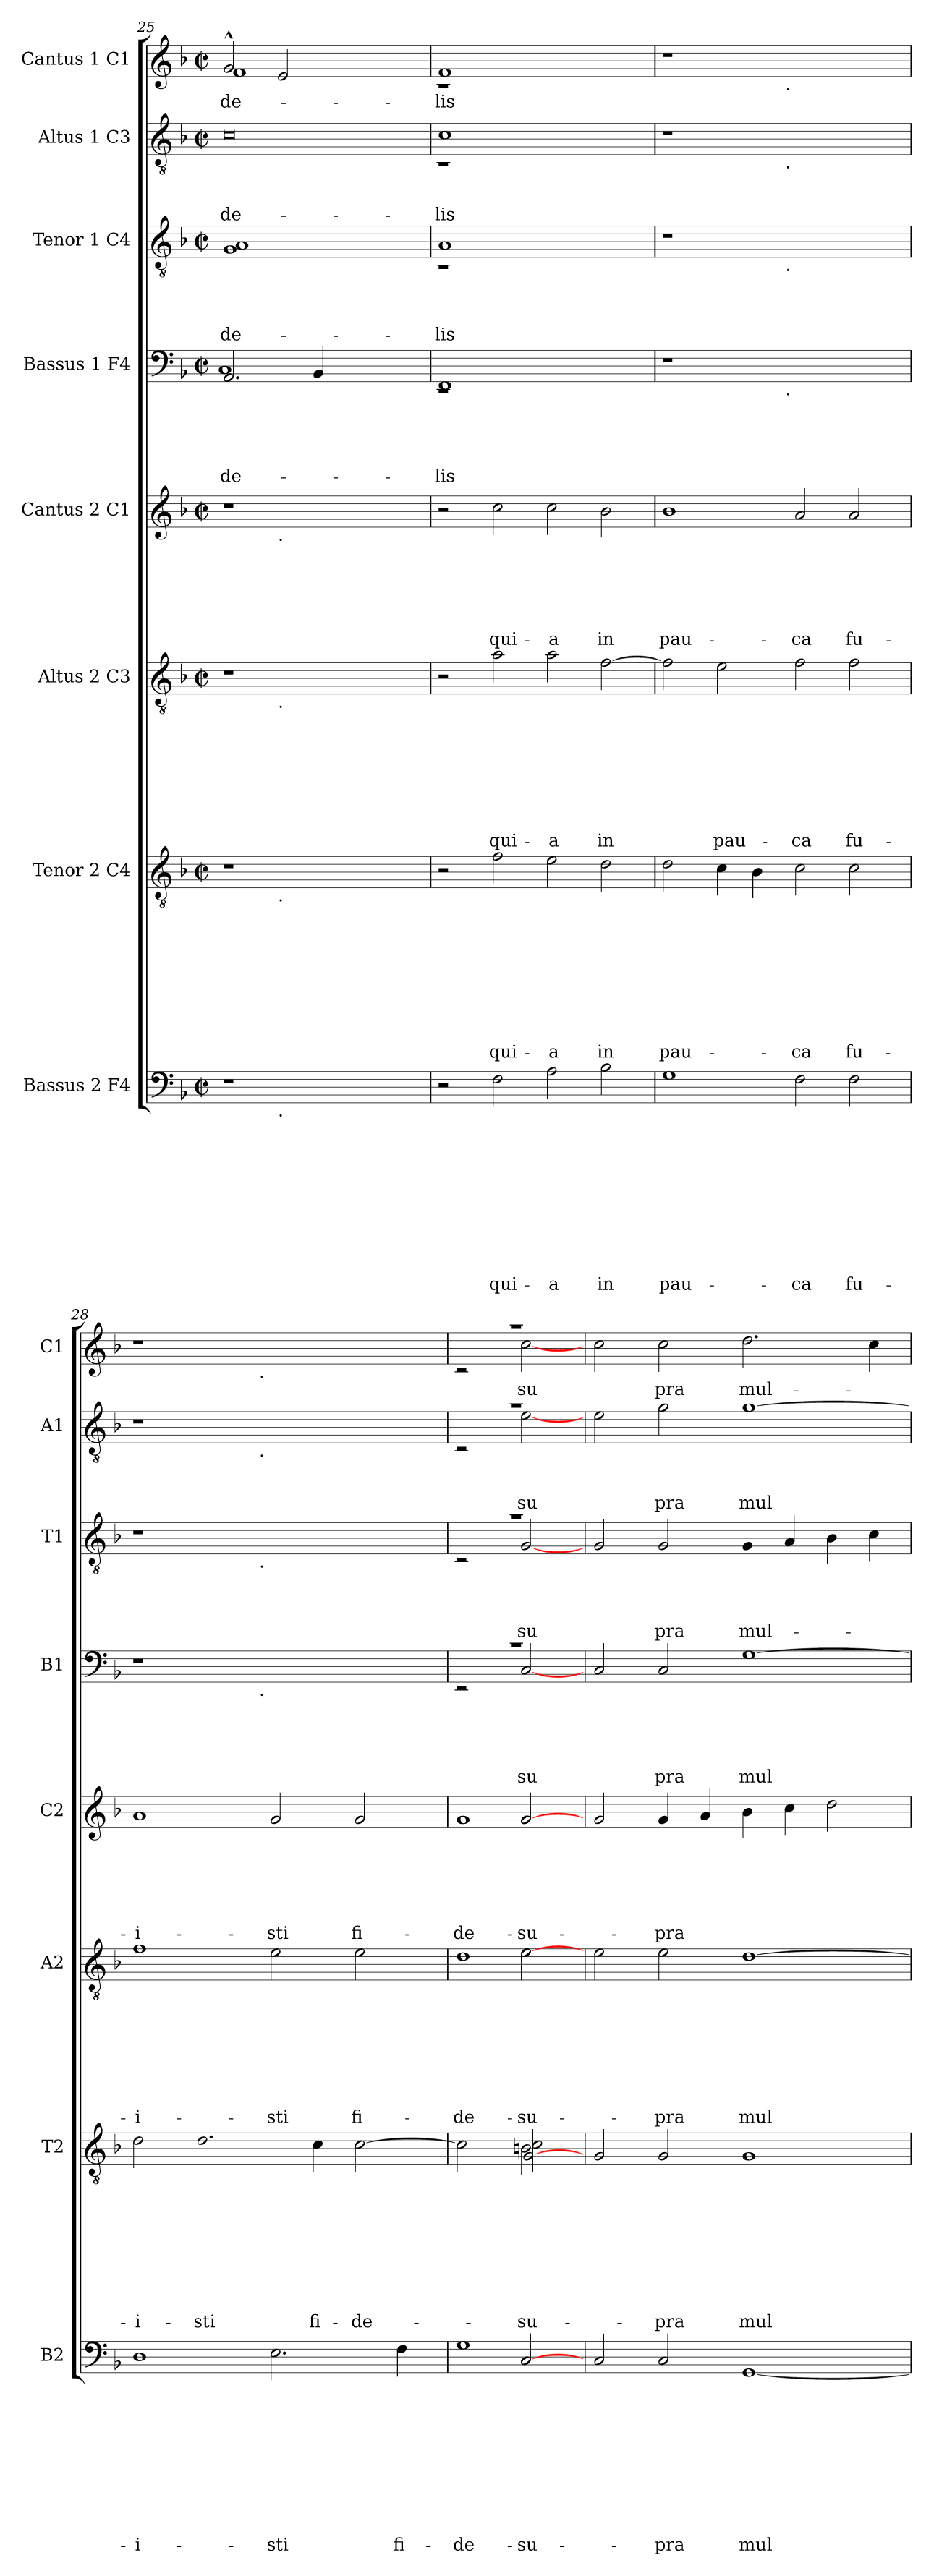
**kern	**text	**text	**text	**text	**text	**text	**text	**text	**text	**text	**kern	**text	**text	**text	**text	**text	**text	**text	**text	**text	**kern	**text	**text	**text	**text	**text	**text	**text	**text	**kern	**text	**text	**text	**text	**text	**text	**kern	**text	**text	**text	**text	**text	**kern	**text	**text	**text	**text	**kern	**text	**text	**text	**kern	**text
*part8	*part8	*part8	*part8	*part8	*part8	*part8	*part8	*part8	*part8	*part8	*part7	*part7	*part7	*part7	*part7	*part7	*part7	*part7	*part7	*part7	*part6	*part6	*part6	*part6	*part6	*part6	*part6	*part6	*part6	*part5	*part5	*part5	*part5	*part5	*part5	*part5	*part4	*part4	*part4	*part4	*part4	*part4	*part3	*part3	*part3	*part3	*part3	*part2	*part2	*part2	*part2	*part1	*part1
*staff8	*staff8	*staff8	*staff8	*staff8	*staff8	*staff8	*staff8	*staff8	*staff8	*staff8	*staff7	*staff7	*staff7	*staff7	*staff7	*staff7	*staff7	*staff7	*staff7	*staff7	*staff6	*staff6	*staff6	*staff6	*staff6	*staff6	*staff6	*staff6	*staff6	*staff5	*staff5	*staff5	*staff5	*staff5	*staff5	*staff5	*staff4	*staff4	*staff4	*staff4	*staff4	*staff4	*staff3	*staff3	*staff3	*staff3	*staff3	*staff2	*staff2	*staff2	*staff2	*staff1	*staff1
*I"Bassus 2 F4	*	*	*	*	*	*	*	*	*	*	*I"Tenor 2 C4	*	*	*	*	*	*	*	*	*	*I"Altus 2 C3	*	*	*	*	*	*	*	*	*I"Cantus 2 C1	*	*	*	*	*	*	*I"Bassus 1 F4	*	*	*	*	*	*I"Tenor 1 C4	*	*	*	*	*I"Altus 1 C3	*	*	*	*I"Cantus 1 C1	*
*I'B2	*	*	*	*	*	*	*	*	*	*	*I'T2	*	*	*	*	*	*	*	*	*	*I'A2	*	*	*	*	*	*	*	*	*I'C2	*	*	*	*	*	*	*I'B1	*	*	*	*	*	*I'T1	*	*	*	*	*I'A1	*	*	*	*I'C1	*
!!LO:PB:g=z
*clefF4	*	*	*	*	*	*	*	*	*	*	*clefGv2	*	*	*	*	*	*	*	*	*	*clefGv2	*	*	*	*	*	*	*	*	*clefG2	*	*	*	*	*	*	*clefF4	*	*	*	*	*	*clefGv2	*	*	*	*	*clefGv2	*	*	*	*clefG2	*
*k[b-]	*	*	*	*	*	*	*	*	*	*	*k[b-]	*	*	*	*	*	*	*	*	*	*k[b-]	*	*	*	*	*	*	*	*	*k[b-]	*	*	*	*	*	*	*k[b-]	*	*	*	*	*	*k[b-]	*	*	*	*	*k[b-]	*	*	*	*k[b-]	*
*F:	*	*	*	*	*	*	*	*	*	*	*F:	*	*	*	*	*	*	*	*	*	*F:	*	*	*	*	*	*	*	*	*F:	*	*	*	*	*	*	*F:	*	*	*	*	*	*F:	*	*	*	*	*F:	*	*	*	*F:	*
*M2/2	*	*	*	*	*	*	*	*	*	*	*M2/2	*	*	*	*	*	*	*	*	*	*M2/2	*	*	*	*	*	*	*	*	*M2/2	*	*	*	*	*	*	*M2/2	*	*	*	*	*	*M2/2	*	*	*	*	*M2/2	*	*	*	*M2/2	*
*met(c|)	*	*	*	*	*	*	*	*	*	*	*met(c|)	*	*	*	*	*	*	*	*	*	*met(c|)	*	*	*	*	*	*	*	*	*met(c|)	*	*	*	*	*	*	*met(c|)	*	*	*	*	*	*met(c|)	*	*	*	*	*met(c|)	*	*	*	*met(c|)	*
=25	=25	=25	=25	=25	=25	=25	=25	=25	=25	=25	=25	=25	=25	=25	=25	=25	=25	=25	=25	=25	=25	=25	=25	=25	=25	=25	=25	=25	=25	=25	=25	=25	=25	=25	=25	=25	=25	=25	=25	=25	=25	=25	=25	=25	=25	=25	=25	=25	=25	=25	=25	=25	=25
!	!	!	!	!	!	!	!	!	!	!	!	!	!	!	!	!	!	!	!	!	!	!	!	!	!	!	!	!	!	!	!	!	!	!	!	!	!	!	!	!	!	!LO:LY:b	!	!	!	!	!LO:LY:b	!	!	!	!LO:LY:b	!	!LO:LY:b
*^	*	*	*	*	*	*	*	*	*	*	*^	*	*	*	*	*	*	*	*	*	*^	*	*	*	*	*	*	*	*	*^	*	*	*	*	*	*	*^	*	*	*	*	*	*	*	*	*	*	*	*	*	*	*^	*
1r	2ryy	.	.	.	.	.	.	.	.	.	.	1r	2ryy	.	.	.	.	.	.	.	.	.	1r	2ryy	.	.	.	.	.	.	.	.	1r	2ryy	.	.	.	.	.	.	2.AA/	1C	.	.	.	.	-de-	1G 1A	.	.	.	-de-	0c	.	.	-de-	2g^^>/	1f	-de-
!	!	!	!	!	!	!	!	!	!	!	!	!	!	!	!	!	!	!	!	!	!	!	!	!	!	!	!	!	!	!	!	!	!	!LO:TX:b:t=.	!	!	!	!	!	!	!	!	!	!	!	!	!	!	!	!	!	!	!	!	!	!	!	!	!
!	!	!	!	!	!	!	!	!	!	!	!	!	!	!	!	!	!	!	!	!	!	!	!	!LO:TX:b:t=.	!	!	!	!	!	!	!	!	!	!	!	!	!	!	!	!	!	!	!	!	!	!	!	!	!	!	!	!	!	!	!	!	!	!	!
!	!	!	!	!	!	!	!	!	!	!	!	!	!LO:TX:b:t=.	!	!	!	!	!	!	!	!	!	!	!	!	!	!	!	!	!	!	!	!	!	!	!	!	!	!	!	!	!	!	!	!	!	!	!	!	!	!	!	!	!	!	!	!	!	!
!	!LO:TX:b:t=.	!	!	!	!	!	!	!	!	!	!	!	!	!	!	!	!	!	!	!	!	!	!	!	!	!	!	!	!	!	!	!	!	!	!	!	!	!	!	!	!	!	!	!	!	!	!	!	!	!	!	!	!	!	!	!	!	!	!
.	1.ryy	.	.	.	.	.	.	.	.	.	.	.	1.ryy	.	.	.	.	.	.	.	.	.	.	1.ryy	.	.	.	.	.	.	.	.	.	1.ryy	.	.	.	.	.	.	.	.	.	.	.	.	.	.	.	.	.	.	.	.	.	.	2e/	.	.
.	.	.	.	.	.	.	.	.	.	.	.	.	.	.	.	.	.	.	.	.	.	.	.	.	.	.	.	.	.	.	.	.	.	.	.	.	.	.	.	.	4BB-/	.	.	.	.	.	.	.	.	.	.	.	.	.	.	.	.	.	.
1ryy	.	.	.	.	.	.	.	.	.	.	.	1ryy	.	.	.	.	.	.	.	.	.	.	1ryy	.	.	.	.	.	.	.	.	.	1ryy	.	.	.	.	.	.	.	1ryy	1ryy	.	.	.	.	.	1ryy	.	.	.	.	.	.	.	.	1ryy	1ryy	.
=26	=26	=26	=26	=26	=26	=26	=26	=26	=26	=26	=26	=26	=26	=26	=26	=26	=26	=26	=26	=26	=26	=26	=26	=26	=26	=26	=26	=26	=26	=26	=26	=26	=26	=26	=26	=26	=26	=26	=26	=26	=26	=26	=26	=26	=26	=26	=26	=26	=26	=26	=26	=26	=26	=26	=26	=26	=26	=26	=26
*	*	*	*	*	*	*	*	*	*	*	*	*	*	*	*	*	*	*	*	*	*	*	*	*	*	*	*	*	*	*	*	*	*	*	*	*	*	*	*	*	*	*	*	*	*	*	*	*^	*	*	*	*	*^	*	*	*	*	*	*
!	!	!	!	!	!	!	!	!	!	!	!	!	!	!	!	!	!	!	!	!	!	!	!	!	!	!	!	!	!	!	!	!	!	!	!	!	!	!	!	!	!	!LO:N:vis=1	!	!	!	!	!LO:LY:b	!	!LO:N:vis=1	!	!	!	!LO:LY:b	!	!LO:N:vis=1	!	!	!LO:LY:b	!	!LO:N:vis=1	!LO:LY:b
*v	*v	*	*	*	*	*	*	*	*	*	*	*	*	*	*	*	*	*	*	*	*	*	*v	*v	*	*	*	*	*	*	*	*	*v	*v	*	*	*	*	*	*	*	*	*	*	*	*	*	*	*	*	*	*	*	*	*	*	*	*	*	*	*
*	*	*	*	*	*	*	*	*	*	*	*v	*v	*	*	*	*	*	*	*	*	*	*	*	*	*	*	*	*	*	*	*	*	*	*	*	*	*	*	*	*	*	*	*	*	*	*	*	*	*	*	*	*	*	*	*	*	*	*
2r	.	.	.	.	.	.	.	.	.	.	2r	.	.	.	.	.	.	.	.	.	2r	.	.	.	.	.	.	.	.	2r	.	.	.	.	.	.	1FF	0rEE	.	.	.	.	-lis	1A	0rC	.	.	.	-lis	1c	0rC	.	.	-lis	1f	0rc	-lis
!	!	!	!	!	!	!	!	!	!	!LO:LY:b	!	!	!	!	!	!	!	!	!	!LO:LY:b	!	!	!	!	!	!	!	!	!LO:LY:b	!	!	!	!	!	!	!LO:LY:b	!	!	!	!	!	!	!	!	!	!	!	!	!	!	!	!	!	!	!	!	!
2F\	.	.	.	.	.	.	.	.	.	qui-	2f\	.	.	.	.	.	.	.	.	qui-	2a\	.	.	.	.	.	.	.	qui-	2cc\	.	.	.	.	.	qui-	.	.	.	.	.	.	.	.	.	.	.	.	.	.	.	.	.	.	.	.	.
!	!	!	!	!	!	!	!	!	!	!LO:LY:b	!	!	!	!	!	!	!	!	!	!LO:LY:b	!	!	!	!	!	!	!	!	!LO:LY:b	!	!	!	!	!	!	!LO:LY:b	!	!	!	!	!	!	!	!	!	!	!	!	!	!	!	!	!	!	!	!	!
2A\	.	.	.	.	.	.	.	.	.	-a	2e\	.	.	.	.	.	.	.	.	-a	2a\	.	.	.	.	.	.	.	-a	2cc\	.	.	.	.	.	-a	1ryy	.	.	.	.	.	.	1ryy	.	.	.	.	.	1ryy	.	.	.	.	1ryy	.	.
!	!	!	!	!	!	!	!	!	!	!LO:LY:b	!	!	!	!	!	!	!	!	!	!LO:LY:b	!	!	!	!	!	!	!	!	!LO:LY:b	!	!	!	!	!	!	!LO:LY:b	!	!	!	!	!	!	!	!	!	!	!	!	!	!	!	!	!	!	!	!	!
2B-\	.	.	.	.	.	.	.	.	.	in	2d\	.	.	.	.	.	.	.	.	in	[>2f\	.	.	.	.	.	.	.	in	2b-\	.	.	.	.	.	in	.	.	.	.	.	.	.	.	.	.	.	.	.	.	.	.	.	.	.	.	.
=27	=27	=27	=27	=27	=27	=27	=27	=27	=27	=27	=27	=27	=27	=27	=27	=27	=27	=27	=27	=27	=27	=27	=27	=27	=27	=27	=27	=27	=27	=27	=27	=27	=27	=27	=27	=27	=27	=27	=27	=27	=27	=27	=27	=27	=27	=27	=27	=27	=27	=27	=27	=27	=27	=27	=27	=27	=27
!	!	!	!	!	!	!	!	!	!	!LO:LY:b	!	!	!	!	!	!	!	!	!	!LO:LY:b	!	!	!	!	!	!	!	!	!	!	!	!	!	!	!	!LO:LY:b	!	!	!	!	!	!	!	!	!	!	!	!	!	!	!	!	!	!	!	!	!
1G	.	.	.	.	.	.	.	.	.	pau-	2d\	.	.	.	.	.	.	.	.	pau-	2f\]	.	.	.	.	.	.	.	.	1b-	.	.	.	.	.	pau-	1r	2ryy	.	.	.	.	.	1r	2ryy	.	.	.	.	1r	2ryy	.	.	.	1r	2ryy	.
!	!	!	!	!	!	!	!	!	!	!	!	!	!	!	!	!	!	!	!	!	!	!	!	!	!	!	!	!	!LO:LY:b	!	!	!	!	!	!	!	!	!	!	!	!	!	!	!	!	!	!	!	!	!	!	!	!	!	!	!	!
.	.	.	.	.	.	.	.	.	.	.	4c\	.	.	.	.	.	.	.	.	.	2e\	.	.	.	.	.	.	.	pau-	.	.	.	.	.	.	.	.	4...ryy	.	.	.	.	.	.	4...ryy	.	.	.	.	.	4...ryy	.	.	.	.	4...ryy	.
.	.	.	.	.	.	.	.	.	.	.	4B-\	.	.	.	.	.	.	.	.	.	.	.	.	.	.	.	.	.	.	.	.	.	.	.	.	.	.	.	.	.	.	.	.	.	.	.	.	.	.	.	.	.	.	.	.	.	.
!	!	!	!	!	!	!	!	!	!	!	!	!	!	!	!	!	!	!	!	!	!	!	!	!	!	!	!	!	!	!	!	!	!	!	!	!	!	!	!	!	!	!	!	!	!	!	!	!	!	!	!	!	!	!	!	!LO:TX:b:t=.	!
!	!	!	!	!	!	!	!	!	!	!	!	!	!	!	!	!	!	!	!	!	!	!	!	!	!	!	!	!	!	!	!	!	!	!	!	!	!	!	!	!	!	!	!	!	!	!	!	!	!	!	!LO:TX:b:t=.	!	!	!	!	!	!
!	!	!	!	!	!	!	!	!	!	!	!	!	!	!	!	!	!	!	!	!	!	!	!	!	!	!	!	!	!	!	!	!	!	!	!	!	!	!	!	!	!	!	!	!	!LO:TX:b:t=.	!	!	!	!	!	!	!	!	!	!	!	!
!	!	!	!	!	!	!	!	!	!	!	!	!	!	!	!	!	!	!	!	!	!	!	!	!	!	!	!	!	!	!	!	!	!	!	!	!	!	!LO:TX:b:t=.	!	!	!	!	!	!	!	!	!	!	!	!	!	!	!	!	!	!	!
.	.	.	.	.	.	.	.	.	.	.	.	.	.	.	.	.	.	.	.	.	.	.	.	.	.	.	.	.	.	.	.	.	.	.	.	.	.	1ryy	.	.	.	.	.	.	1ryy	.	.	.	.	.	1ryy	.	.	.	.	1ryy	.
!	!	!	!	!	!	!	!	!	!	!LO:LY:b	!	!	!	!	!	!	!	!	!	!LO:LY:b	!	!	!	!	!	!	!	!	!LO:LY:b	!	!	!	!	!	!	!LO:LY:b	!	!	!	!	!	!	!	!	!	!	!	!	!	!	!	!	!	!	!	!	!
2F\	.	.	.	.	.	.	.	.	.	-ca	2c\	.	.	.	.	.	.	.	.	-ca	2f\	.	.	.	.	.	.	.	-ca	2a/	.	.	.	.	.	-ca	1ryy	.	.	.	.	.	.	1ryy	.	.	.	.	.	1ryy	.	.	.	.	1ryy	.	.
!	!	!	!	!	!	!	!	!	!	!LO:LY:b	!	!	!	!	!	!	!	!	!	!LO:LY:b	!	!	!	!	!	!	!	!	!LO:LY:b	!	!	!	!	!	!	!LO:LY:b	!	!	!	!	!	!	!	!	!	!	!	!	!	!	!	!	!	!	!	!	!
2F\	.	.	.	.	.	.	.	.	.	fu-	2c\	.	.	.	.	.	.	.	.	fu-	2f\	.	.	.	.	.	.	.	fu-	2a/	.	.	.	.	.	fu-	.	.	.	.	.	.	.	.	.	.	.	.	.	.	.	.	.	.	.	.	.
.	.	.	.	.	.	.	.	.	.	.	.	.	.	.	.	.	.	.	.	.	.	.	.	.	.	.	.	.	.	.	.	.	.	.	.	.	.	32ryy	.	.	.	.	.	.	32ryy	.	.	.	.	.	32ryy	.	.	.	.	32ryy	.
=28	=28	=28	=28	=28	=28	=28	=28	=28	=28	=28	=28	=28	=28	=28	=28	=28	=28	=28	=28	=28	=28	=28	=28	=28	=28	=28	=28	=28	=28	=28	=28	=28	=28	=28	=28	=28	=28	=28	=28	=28	=28	=28	=28	=28	=28	=28	=28	=28	=28	=28	=28	=28	=28	=28	=28	=28	=28
!	!	!	!	!	!	!	!	!	!	!LO:LY:b:rj	!	!	!	!	!	!	!	!	!	!LO:LY:b	!	!	!	!	!	!	!	!	!LO:LY:b:rj	!	!	!	!	!	!	!LO:LY:b:rj	!	!	!	!	!	!	!	!	!	!	!	!	!	!	!	!	!	!	!	!	!
1D	.	.	.	.	.	.	.	.	.	-i-	2d\	.	.	.	.	.	.	.	.	-i-	1f	.	.	.	.	.	.	.	-i-	1a	.	.	.	.	.	-i-	1r	2ryy	.	.	.	.	.	1r	2ryy	.	.	.	.	1r	2ryy	.	.	.	1r	2ryy	.
!	!	!	!	!	!	!	!	!	!	!	!	!	!	!	!	!	!	!	!	!LO:LY:b	!	!	!	!	!	!	!	!	!	!	!	!	!	!	!	!	!	!	!	!	!	!	!	!	!	!	!	!	!	!	!	!	!	!	!	!	!
.	.	.	.	.	.	.	.	.	.	.	2.d\	.	.	.	.	.	.	.	.	-sti	.	.	.	.	.	.	.	.	.	.	.	.	.	.	.	.	.	4...ryy	.	.	.	.	.	.	4...ryy	.	.	.	.	.	4...ryy	.	.	.	.	4...ryy	.
!	!	!	!	!	!	!	!	!	!	!	!	!	!	!	!	!	!	!	!	!	!	!	!	!	!	!	!	!	!	!	!	!	!	!	!	!	!	!	!	!	!	!	!	!	!	!	!	!	!	!	!	!	!	!	!	!LO:TX:b:t=.	!
!	!	!	!	!	!	!	!	!	!	!	!	!	!	!	!	!	!	!	!	!	!	!	!	!	!	!	!	!	!	!	!	!	!	!	!	!	!	!	!	!	!	!	!	!	!	!	!	!	!	!	!LO:TX:b:t=.	!	!	!	!	!	!
!	!	!	!	!	!	!	!	!	!	!	!	!	!	!	!	!	!	!	!	!	!	!	!	!	!	!	!	!	!	!	!	!	!	!	!	!	!	!	!	!	!	!	!	!	!LO:TX:b:t=.	!	!	!	!	!	!	!	!	!	!	!	!
!	!	!	!	!	!	!	!	!	!	!	!	!	!	!	!	!	!	!	!	!	!	!	!	!	!	!	!	!	!	!	!	!	!	!	!	!	!	!LO:TX:b:t=.	!	!	!	!	!	!	!	!	!	!	!	!	!	!	!	!	!	!	!
.	.	.	.	.	.	.	.	.	.	.	.	.	.	.	.	.	.	.	.	.	.	.	.	.	.	.	.	.	.	.	.	.	.	.	.	.	.	1ryy	.	.	.	.	.	.	1ryy	.	.	.	.	.	1ryy	.	.	.	.	1ryy	.
!	!	!	!	!	!	!	!	!	!	!LO:LY:b	!	!	!	!	!	!	!	!	!	!	!	!	!	!	!	!	!	!	!LO:LY:b	!	!	!	!	!	!	!LO:LY:b	!	!	!	!	!	!	!	!	!	!	!	!	!	!	!	!	!	!	!	!	!
2.E\	.	.	.	.	.	.	.	.	.	-sti	.	.	.	.	.	.	.	.	.	.	2e\	.	.	.	.	.	.	.	-sti	2g/	.	.	.	.	.	-sti	1ryy	.	.	.	.	.	.	1ryy	.	.	.	.	.	1ryy	.	.	.	.	1ryy	.	.
!	!	!	!	!	!	!	!	!	!	!	!	!	!	!	!	!	!	!	!	!LO:LY:b	!	!	!	!	!	!	!	!	!	!	!	!	!	!	!	!	!	!	!	!	!	!	!	!	!	!	!	!	!	!	!	!	!	!	!	!	!
.	.	.	.	.	.	.	.	.	.	.	4c\	.	.	.	.	.	.	.	.	fi-	.	.	.	.	.	.	.	.	.	.	.	.	.	.	.	.	.	.	.	.	.	.	.	.	.	.	.	.	.	.	.	.	.	.	.	.	.
!	!	!	!	!	!	!	!	!	!	!	!	!	!	!	!	!	!	!	!	!LO:LY:b	!	!	!	!	!	!	!	!	!LO:LY:b	!	!	!	!	!	!	!LO:LY:b	!	!	!	!	!	!	!	!	!	!	!	!	!	!	!	!	!	!	!	!	!
.	.	.	.	.	.	.	.	.	.	.	[>2c\	.	.	.	.	.	.	.	.	-de-	2e\	.	.	.	.	.	.	.	fi-	2g/	.	.	.	.	.	fi-	.	.	.	.	.	.	.	.	.	.	.	.	.	.	.	.	.	.	.	.	.
!	!	!	!	!	!	!	!	!	!	!LO:LY:b	!	!	!	!	!	!	!	!	!	!	!	!	!	!	!	!	!	!	!	!	!	!	!	!	!	!	!	!	!	!	!	!	!	!	!	!	!	!	!	!	!	!	!	!	!	!	!
4F\	.	.	.	.	.	.	.	.	.	fi-	.	.	.	.	.	.	.	.	.	.	.	.	.	.	.	.	.	.	.	.	.	.	.	.	.	.	.	.	.	.	.	.	.	.	.	.	.	.	.	.	.	.	.	.	.	.	.
.	.	.	.	.	.	.	.	.	.	.	.	.	.	.	.	.	.	.	.	.	.	.	.	.	.	.	.	.	.	.	.	.	.	.	.	.	.	32ryy	.	.	.	.	.	.	32ryy	.	.	.	.	.	32ryy	.	.	.	.	32ryy	.
=29	=29	=29	=29	=29	=29	=29	=29	=29	=29	=29	=29	=29	=29	=29	=29	=29	=29	=29	=29	=29	=29	=29	=29	=29	=29	=29	=29	=29	=29	=29	=29	=29	=29	=29	=29	=29	=29	=29	=29	=29	=29	=29	=29	=29	=29	=29	=29	=29	=29	=29	=29	=29	=29	=29	=29	=29	=29
!	!	!	!	!	!	!	!	!	!	!LO:LY:b	!	!	!	!	!	!	!	!	!	!	!	!	!	!	!	!	!	!	!LO:LY:b	!	!	!	!	!	!	!LO:LY:b	!	!	!	!	!	!	!	!	!	!	!	!	!	!	!	!	!	!	!	!	!
*^	*	*	*	*	*	*	*	*	*	*	*^	*	*	*	*	*	*	*	*	*	*^	*	*	*	*	*	*	*	*	*^	*	*	*	*	*	*	*	*	*	*	*	*	*	*	*	*	*	*	*	*	*	*	*	*	*	*	*
*	*^	*	*	*	*	*	*	*	*	*	*	*	*^	*	*	*	*	*	*	*	*	*	*	*^	*	*	*	*	*	*	*	*	*	*^	*	*	*	*	*	*	*	*	*	*	*	*	*	*	*	*	*	*	*	*	*	*	*	*	*	*	*
1G	2ryy	2ryy	.	.	.	.	.	.	.	.	.	-de-	2c\]	2ryy	2ryy	.	.	.	.	.	.	.	.	.	1d	2ryy	2ryy	.	.	.	.	.	.	.	-de-	1g	2ryy	2ryy	.	.	.	.	.	-de-	1rc	2rEE	.	.	.	.	.	1ra	2rC	.	.	.	.	1ra	2rC	.	.	.	1raa	2rc	.
!	!	!	!	!	!	!	!	!	!	!	!	!LO:LY:b	!	!	!	!	!	!	!	!	!	!	!	!	!	!	!	!	!	!	!	!	!	!	!	!	!	!	!	!	!	!	!	!	!	!	!	!	!	!	!	!	!	!	!	!	!	!	!	!	!	!	!	!	!
!	!	!	!	!	!	!	!	!	!	!	!	!LO:LY:b	!	!	!	!	!	!	!	!	!	!	!	!LO:LY:b	!	!	!	!	!	!	!	!	!	!	!	!	!	!	!	!	!	!	!	!	!	!	!	!	!	!	!	!	!	!	!	!	!	!	!	!	!	!	!	!	!
!	!	!	!	!	!	!	!	!	!	!	!	!	!	!	!	!	!	!	!	!	!	!	!	!LO:LY:b	!	!	!	!	!	!	!	!	!	!	!LO:LY:b	!	!	!	!	!	!	!	!	!	!	!	!	!	!	!	!	!	!	!	!	!	!	!	!	!	!	!	!	!	!
!	!	!	!	!	!	!	!	!	!	!	!	!	!	!	!	!	!	!	!	!	!	!	!	!	!	!	!	!	!	!	!	!	!	!	!LO:LY:b	!	!	!	!	!	!	!	!	!LO:LY:b	!	!	!	!	!	!	!	!	!	!	!	!	!	!	!	!	!	!	!	!	!
!	!	!	!	!	!	!	!	!	!	!	!	!	!	!	!	!	!	!	!	!	!	!	!	!	!	!	!	!	!	!	!	!	!	!	!	!	!	!	!	!	!	!	!	!LO:LY:b	!	!	!	!	!	!	!LO:LY:b	!	!	!	!	!	!LO:LY:b	!	!	!	!	!LO:LY:b	!	!	!LO:LY:b
.	2C/	[<2C/	.	.	.	.	.	.	.	.	.	su-	2Bn\	2c\	[<2G/	.	.	.	.	.	.	.	.	su-	.	2e\	[>2e\	.	.	.	.	.	.	.	su-	.	2g/	[<2g/	.	.	.	.	.	su-	.	[<2C/	.	.	.	.	su-	.	[<2G/	.	.	.	su-	.	[>2e\	.	.	su-	.	[>2cc\	su-
*v	*v	*v	*	*	*	*	*	*	*	*	*	*	*	*	*	*	*	*	*	*	*	*	*	*	*v	*v	*v	*	*	*	*	*	*	*	*	*v	*v	*v	*	*	*	*	*	*	*v	*v	*	*	*	*	*	*v	*v	*	*	*	*	*v	*v	*	*	*	*v	*v	*
*	*	*	*	*	*	*	*	*	*	*	*v	*v	*v	*	*	*	*	*	*	*	*	*	*	*	*	*	*	*	*	*	*	*	*	*	*	*	*	*	*	*	*	*	*	*	*	*	*	*	*	*	*	*	*	*	*
=30	=30	=30	=30	=30	=30	=30	=30	=30	=30	=30	=30	=30	=30	=30	=30	=30	=30	=30	=30	=30	=30	=30	=30	=30	=30	=30	=30	=30	=30	=30	=30	=30	=30	=30	=30	=30	=30	=30	=30	=30	=30	=30	=30	=30	=30	=30	=30	=30	=30	=30	=30	=30	=30
2C/	.	.	.	.	.	.	.	.	.	.	2G/	.	.	.	.	.	.	.	.	.	2e\	.	.	.	.	.	.	.	.	2g/	.	.	.	.	.	.	2C/	.	.	.	.	.	2G/	.	.	.	.	2e\	.	.	.	2cc\	.
!	!	!	!	!	!	!	!	!	!	!LO:LY:b	!	!	!	!	!	!	!	!	!	!LO:LY:b	!	!	!	!	!	!	!	!	!LO:LY:b	!	!	!	!	!	!	!LO:LY:b	!	!	!	!	!	!LO:LY:b	!	!	!	!	!LO:LY:b	!	!	!	!LO:LY:b	!	!LO:LY:b
2C/	.	.	.	.	.	.	.	.	.	-pra	2G/	.	.	.	.	.	.	.	.	-pra	2e\	.	.	.	.	.	.	.	-pra	4g/	.	.	.	.	.	-pra	2C/	.	.	.	.	-pra	2G/	.	.	.	-pra	2g\	.	.	-pra	2cc\	-pra
.	.	.	.	.	.	.	.	.	.	.	.	.	.	.	.	.	.	.	.	.	.	.	.	.	.	.	.	.	.	4a/	.	.	.	.	.	.	.	.	.	.	.	.	.	.	.	.	.	.	.	.	.	.	.
!	!	!	!	!	!	!	!	!	!	!LO:LY:b	!	!	!	!	!	!	!	!	!	!LO:LY:b	!	!	!	!	!	!	!	!	!LO:LY:b	!	!	!	!	!	!	!	!	!	!	!	!	!LO:LY:b	!	!	!	!	!LO:LY:b	!	!	!	!LO:LY:b	!	!LO:LY:b
[<1GG	.	.	.	.	.	.	.	.	.	mul-	1G	.	.	.	.	.	.	.	.	mul-	[<1d	.	.	.	.	.	.	.	mul-	4b-\	.	.	.	.	.	.	[<1G	.	.	.	.	mul-	4G/	.	.	.	mul-	[<1g	.	.	mul-	2.dd\	mul-
.	.	.	.	.	.	.	.	.	.	.	.	.	.	.	.	.	.	.	.	.	.	.	.	.	.	.	.	.	.	4cc\	.	.	.	.	.	.	.	.	.	.	.	.	4A/	.	.	.	.	.	.	.	.	.	.
.	.	.	.	.	.	.	.	.	.	.	.	.	.	.	.	.	.	.	.	.	.	.	.	.	.	.	.	.	.	2dd\	.	.	.	.	.	.	.	.	.	.	.	.	4B-\	.	.	.	.	.	.	.	.	.	.
.	.	.	.	.	.	.	.	.	.	.	.	.	.	.	.	.	.	.	.	.	.	.	.	.	.	.	.	.	.	.	.	.	.	.	.	.	.	.	.	.	.	.	4c\	.	.	.	.	.	.	.	.	4cc\	.
=	=	=	=	=	=	=	=	=	=	=	=	=	=	=	=	=	=	=	=	=	=	=	=	=	=	=	=	=	=	=	=	=	=	=	=	=	=	=	=	=	=	=	=	=	=	=	=	=	=	=	=	=	=
*-	*-	*-	*-	*-	*-	*-	*-	*-	*-	*-	*-	*-	*-	*-	*-	*-	*-	*-	*-	*-	*-	*-	*-	*-	*-	*-	*-	*-	*-	*-	*-	*-	*-	*-	*-	*-	*-	*-	*-	*-	*-	*-	*-	*-	*-	*-	*-	*-	*-	*-	*-	*-	*-
